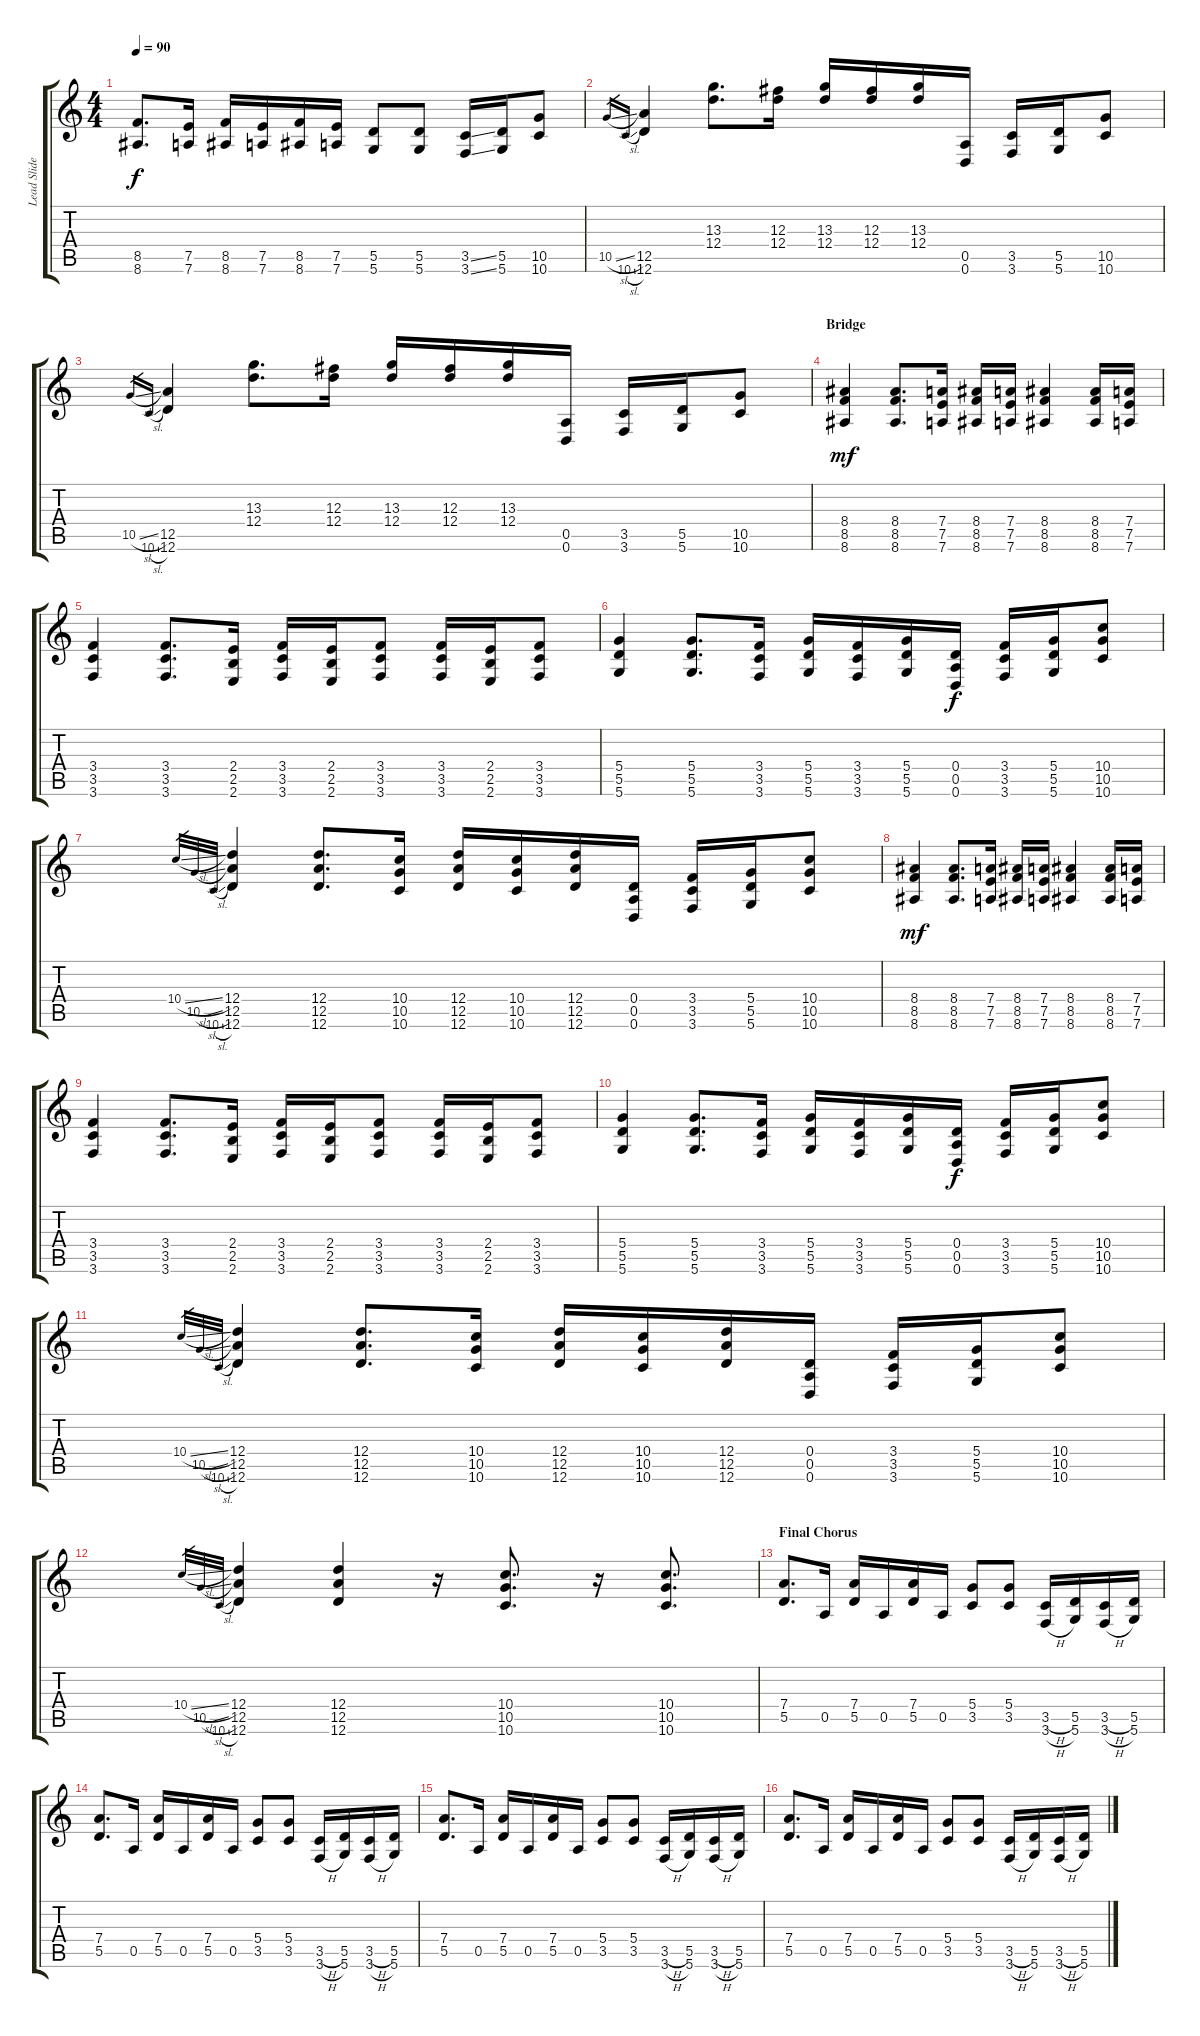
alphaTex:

\track ("Lead Slide Guitar (D. Deleo, Open D tuni" "Lead Slide") {instrument overdrivenguitar}
\staff {score tabs}
\tuning (D4 A3 Gb3 D3 A2 D2) {hide}
\ts (4 4)
\tempo 90
\clef g2
\ks c
(8.5 8.6).8{d dy f} (7.5 7.6).16 (8.5 8.6).16 (7.5 7.6).16 (8.5 8.6).16 (7.5 7.6).16 (5.5 5.6).8 (5.5 5.6).8 (3.5{ss} 3.6{ss}).16 (5.5 5.6).16 (10.5 10.6).8 |
10.5{sl}.16{gr} 10.6{sl}.16{gr} (12.5 12.6).4 (13.3 12.4).8{d} (12.3 12.4).16 (13.3 12.4).16 (12.3 12.4).16 (13.3 12.4).16 (0.5 0.6).16 (3.5 3.6).16 (5.5 5.6).16 (10.5 10.6).8 |
10.5{sl}.16{gr} 10.6{sl}.16{gr} (12.5 12.6).4 (13.3 12.4).8{d} (12.3 12.4).16 (13.3 12.4).16 (12.3 12.4).16 (13.3 12.4).16 (0.5 0.6).16 (3.5 3.6).16 (5.5 5.6).16 (10.5 10.6).8 |
\section ("" "Bridge")
(8.4 8.5 8.6).4{dy mf} (8.4 8.5 8.6).8{d} (7.4 7.5 7.6).16 (8.4 8.5 8.6).16 (7.4 7.5 7.6).16 (8.4 8.5 8.6).4 (8.4 8.5 8.6).16 (7.4 7.5 7.6).16 |
(3.4 3.5 3.6).4 (3.4 3.5 3.6).8{d} (2.4 2.5 2.6).16 (3.4 3.5 3.6).16 (2.4 2.5 2.6).16 (3.4 3.5 3.6).8 (3.4 3.5 3.6).16 (2.4 2.5 2.6).16 (3.4 3.5 3.6).8 |
(5.4 5.5 5.6).4 (5.4 5.5 5.6).8{d} (3.4 3.5 3.6).16 (5.4 5.5 5.6).16 (3.4 3.5 3.6).16 (5.4 5.5 5.6).16 (0.4 0.5 0.6).16{dy f} (3.4 3.5 3.6).16 (5.4 5.5 5.6).16 (10.4 10.5 10.6).8 |
10.4{sl}.32{gr} 10.5{sl}.32{gr} 10.6{sl}.32{gr} (12.4 12.5 12.6).4 (12.4 12.5 12.6).8{d} (10.4 10.5 10.6).16 (12.4 12.5 12.6).16 (10.4 10.5 10.6).16 (12.4 12.5 12.6).16 (0.4 0.5 0.6).16 (3.4 3.5 3.6).16 (5.4 5.5 5.6).16 (10.4 10.5 10.6).8 |
(8.4 8.5 8.6).4{dy mf} (8.4 8.5 8.6).8{d} (7.4 7.5 7.6).16 (8.4 8.5 8.6).16 (7.4 7.5 7.6).16 (8.4 8.5 8.6).4 (8.4 8.5 8.6).16 (7.4 7.5 7.6).16 |
(3.4 3.5 3.6).4 (3.4 3.5 3.6).8{d} (2.4 2.5 2.6).16 (3.4 3.5 3.6).16 (2.4 2.5 2.6).16 (3.4 3.5 3.6).8 (3.4 3.5 3.6).16 (2.4 2.5 2.6).16 (3.4 3.5 3.6).8 |
(5.4 5.5 5.6).4 (5.4 5.5 5.6).8{d} (3.4 3.5 3.6).16 (5.4 5.5 5.6).16 (3.4 3.5 3.6).16 (5.4 5.5 5.6).16 (0.4 0.5 0.6).16{dy f} (3.4 3.5 3.6).16 (5.4 5.5 5.6).16 (10.4 10.5 10.6).8 |
10.4{sl}.32{gr} 10.5{sl}.32{gr} 10.6{sl}.32{gr} (12.4 12.5 12.6).4 (12.4 12.5 12.6).8{d} (10.4 10.5 10.6).16 (12.4 12.5 12.6).16 (10.4 10.5 10.6).16 (12.4 12.5 12.6).16 (0.4 0.5 0.6).16 (3.4 3.5 3.6).16 (5.4 5.5 5.6).16 (10.4 10.5 10.6).8 |
10.4{sl}.32{gr} 10.5{sl}.32{gr} 10.6{sl}.32{gr} (12.4 12.5 12.6).4 (12.4 12.5 12.6).4 r.16 (10.4 10.5 10.6).8{d} r.16 (10.4 10.5 10.6).8{d} |
\section ("" "Final Chorus")
(7.4 5.5).8{d} 0.5.16 (7.4 5.5).16 0.5.16 (7.4 5.5).16 0.5.16 (5.4 3.5).8 (5.4 3.5).8 (3.5{h} 3.6{h}).16 (5.5 5.6).16 (3.5{h} 3.6{h}).16 (5.5 5.6).16 |
(7.4 5.5).8{d} 0.5.16 (7.4 5.5).16 0.5.16 (7.4 5.5).16 0.5.16 (5.4 3.5).8 (5.4 3.5).8 (3.5{h} 3.6{h}).16 (5.5 5.6).16 (3.5{h} 3.6{h}).16 (5.5 5.6).16 |
(7.4 5.5).8{d} 0.5.16 (7.4 5.5).16 0.5.16 (7.4 5.5).16 0.5.16 (5.4 3.5).8 (5.4 3.5).8 (3.5{h} 3.6{h}).16 (5.5 5.6).16 (3.5{h} 3.6{h}).16 (5.5 5.6).16 |
(7.4 5.5).8{d} 0.5.16 (7.4 5.5).16 0.5.16 (7.4 5.5).16 0.5.16 (5.4 3.5).8 (5.4 3.5).8 (3.5{h} 3.6{h}).16 (5.5 5.6).16 (3.5{h} 3.6{h}).16 (5.5 5.6).16
